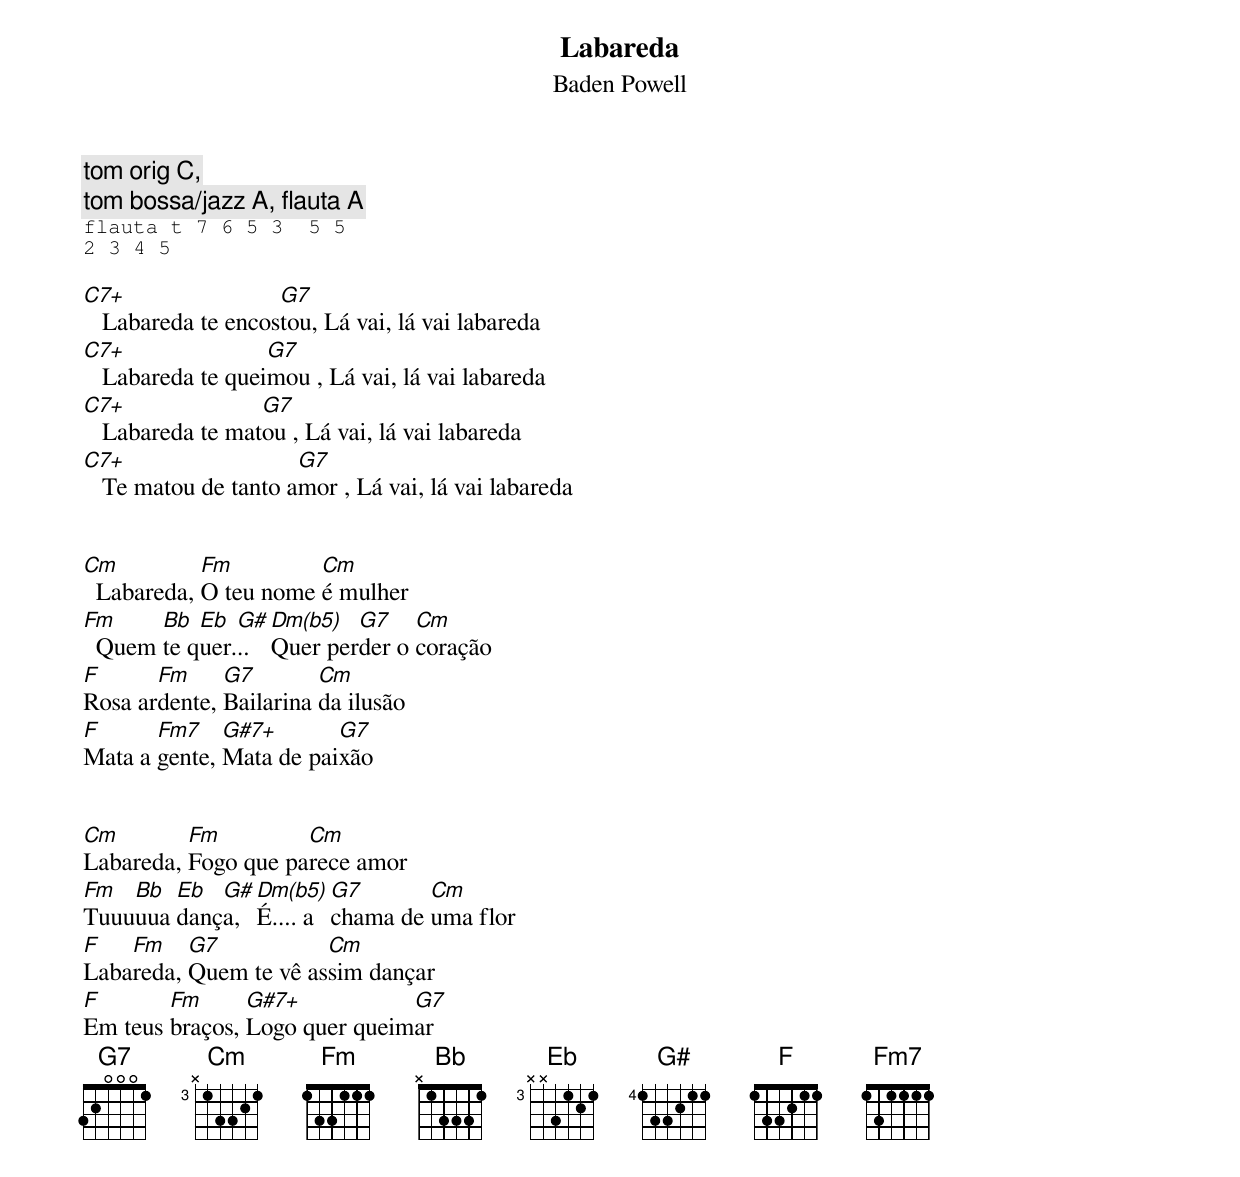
Labareda
Baden Powell

tom orig C,
tom bossa/jazz A, flauta A
flauta t 7 6 5 3  5 5
2 3 4 5

C7+                 G7
   Labareda te encostou, Lá vai, lá vai labareda
C7+                G7
   Labareda te queimou , Lá vai, lá vai labareda
C7+               G7
   Labareda te matou , Lá vai, lá vai labareda
C7+                   G7
   Te matou de tanto amor , Lá vai, lá vai labareda


Cm          Fm         Cm
  Labareda, O teu nome é mulher
Fm     Bb  Eb  G# Dm(b5)  G7    Cm
  Quem te quer... Quer perder o coração
F      Fm     G7        Cm
Rosa ardente, Bailarina da ilusão
F      Fm7    G#7+       G7
Mata a gente, Mata de paixão


Cm        Fm         Cm
Labareda, Fogo que parece amor
Fm  Bb  Eb  G# Dm(b5)  G7       Cm
Tuuuuua dança, É.... a chama de uma flor
F   Fm    G7           Cm
Labareda, Quem te vê assim dançar
F       Fm      G#7+           G7
Em teus braços, Logo quer queimar
